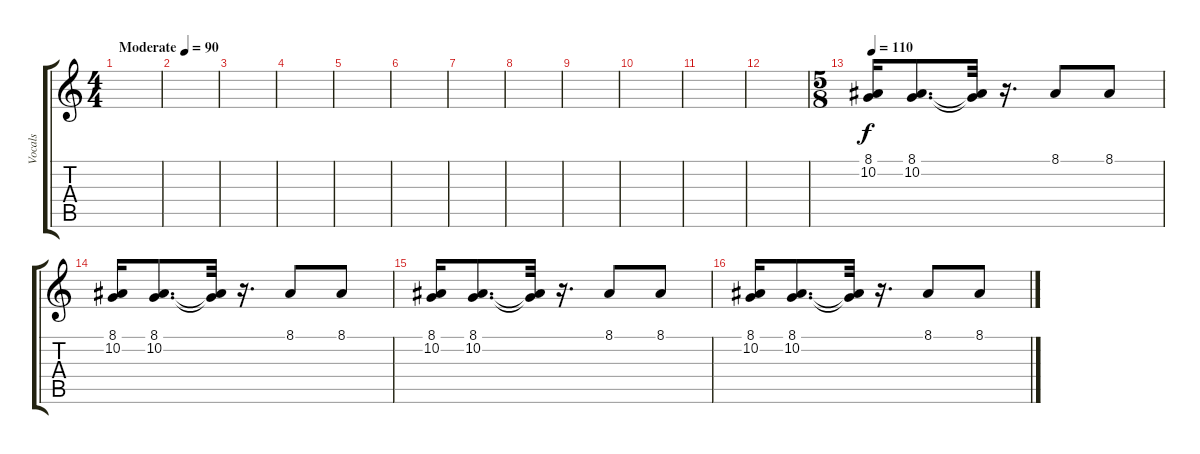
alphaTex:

\track ("Vocals" "Vocals") {instrument englishhorn}
\staff {score tabs}
\tuning (D4 A3 F3 C3 G2 C2) {hide}
\ts (4 4)
\tempo (90 "Moderate")
\clef g2
\ks c
|
|
|
|
|
|
|
|
|
|
|
|
\ts (5 8)
\tempo 110
(8.1 10.2).16 (8.1 10.2).8{d} (8.1{t} 10.2{t}).32 r.16{d} 8.1.8 8.1.8 |
(8.1 10.2).16 (8.1 10.2).8{d} (8.1{t} 10.2{t}).32 r.16{d} 8.1.8 8.1.8 |
(8.1 10.2).16 (8.1 10.2).8{d} (8.1{t} 10.2{t}).32 r.16{d} 8.1.8 8.1.8 |
(8.1 10.2).16 (8.1 10.2).8{d} (8.1{t} 10.2{t}).32 r.16{d} 8.1.8 8.1.8
